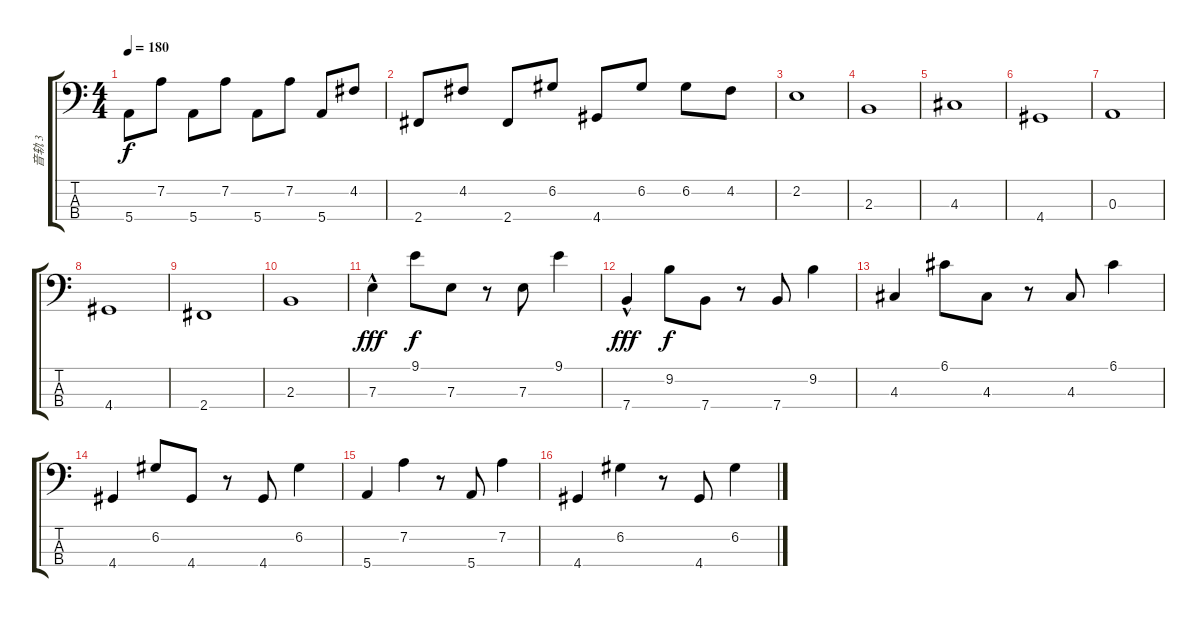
\track ("音轨 3" "音轨 3") {instrument electricbassfinger}
\staff {score tabs}
\tuning (G2 D2 A1 E1) {hide}
\ts (4 4)
\tempo 180
\clef f4
\ks c
5.4.8{dy f} 7.2.8 5.4.8 7.2.8 5.4.8 7.2.8 5.4.8 4.2.8 |
2.4.8 4.2.8 2.4.8 6.2.8 4.4.8 6.2.8 6.2.8 4.2.8 |
2.2.1 |
2.3.1 |
4.3.1 |
4.4.1 |
0.3.1 |
4.4.1 |
2.4.1 |
2.3.1 |
7.3{hac}.4{dy fff} 9.1.8{dy f} 7.3.8 r.8 7.3.8 9.1.4 |
7.4{hac}.4{dy fff} 9.2.8{dy f} 7.4.8 r.8 7.4.8 9.2.4 |
4.3.4 6.1.8 4.3.8 r.8 4.3.8 6.1.4 |
4.4.4 6.2.8 4.4.8 r.8 4.4.8 6.2.4 |
5.4.4 7.2.4 r.8 5.4.8 7.2.4 |
4.4.4 6.2.4 r.8 4.4.8 6.2.4
